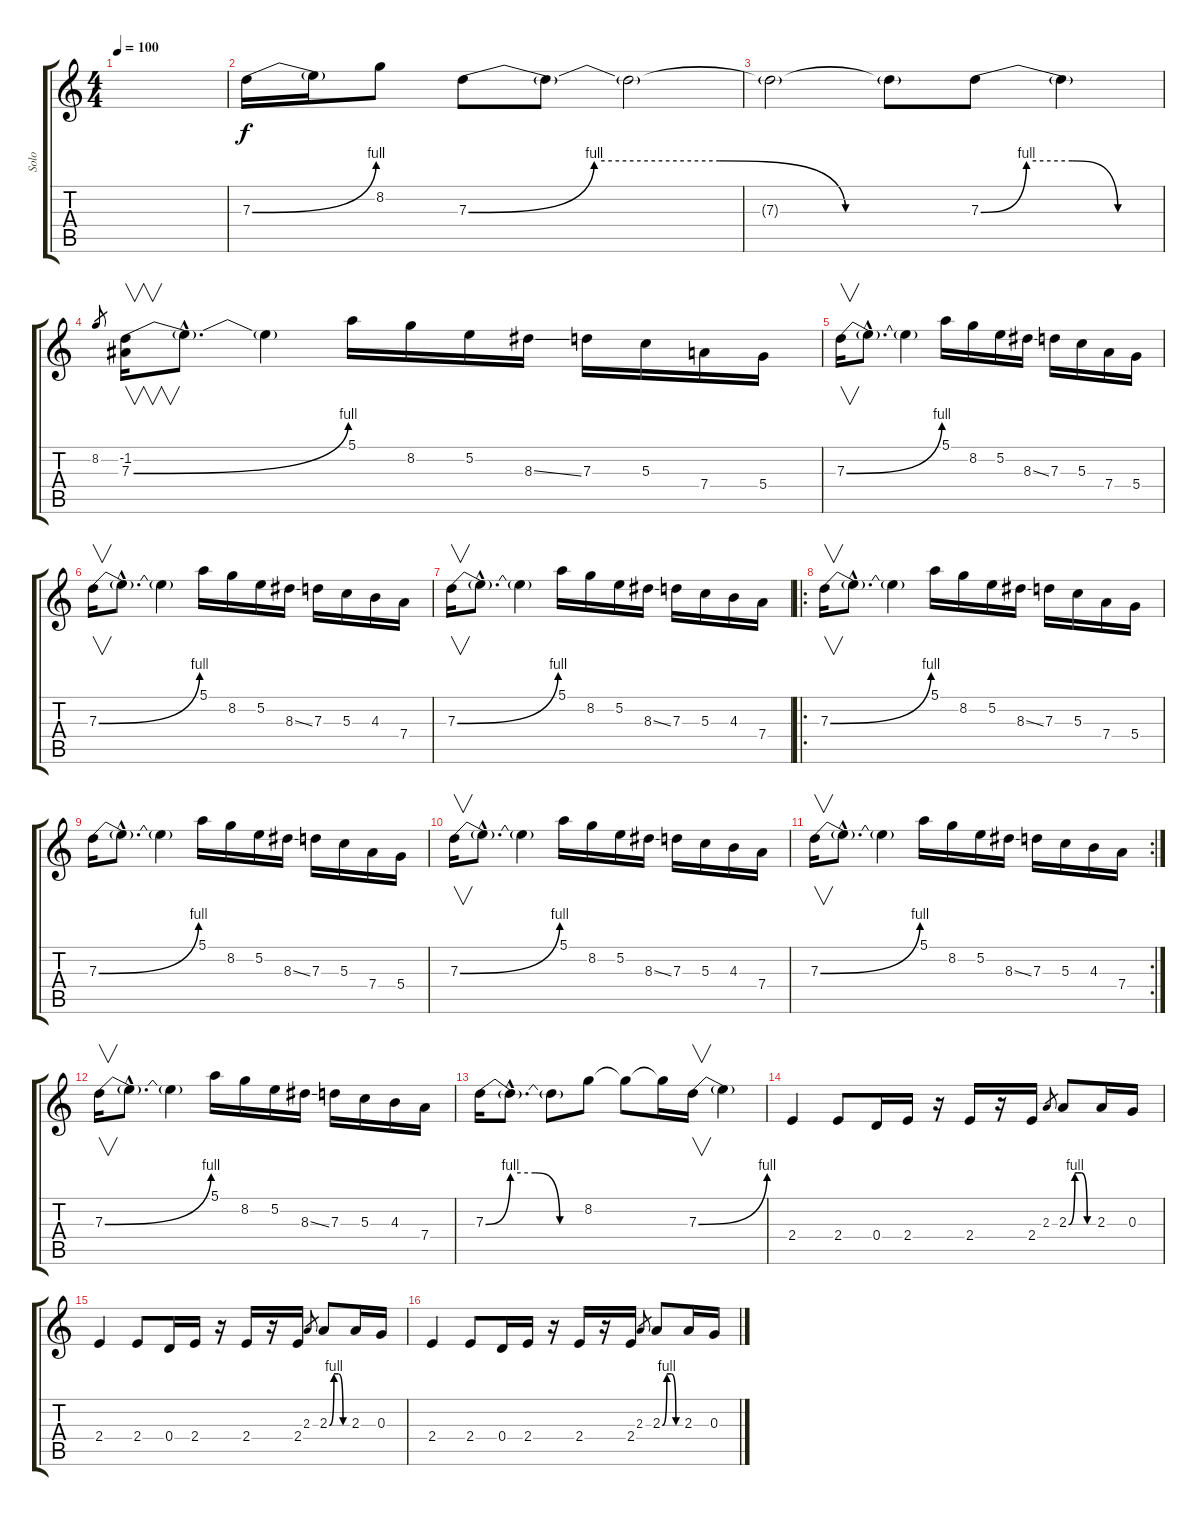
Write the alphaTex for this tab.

\track ("Solo" "Solo") {instrument distortionguitar}
\staff {score tabs}
\tuning (E4 B3 G3 D3 A2 E2) {hide}
\ts (4 4)
\tempo 100
\clef g2
\ks c
|
7.3{be (bend 0 0 60 4)}.16 7.3{t}.16 8.2.8 7.3{be (custom 0 0 15 4 30 4 45 0 60 0)}.8 7.3{t}.8 7.3{t}.2 |
7.3{t}.2 7.3{t}.8 7.3{be (custom 0 0 15 4 30 4 45 0 60 0)}.8 7.3{t}.4 |
8.2.8{gr} (-1.2 7.3{be (bend 0 0 60 4)}).16{v} 7.3{hac t}.8{d} 7.3{t}.4 5.1.16 8.2.16 5.2.16 8.3{ss}.16 7.3.16 5.3.16 7.4.16 5.4.16 |
7.3{be (bend 0 0 60 4)}.16{v} 7.3{hac t}.8{d} 7.3{t}.4 5.1.16 8.2.16 5.2.16 8.3{ss}.16 7.3.16 5.3.16 7.4.16 5.4.16 |
7.3{be (bend 0 0 60 4)}.16{v} 7.3{hac t}.8{d} 7.3{t}.4 5.1.16 8.2.16 5.2.16 8.3{ss}.16 7.3.16 5.3.16 4.3.16 7.4.16 |
7.3{be (bend 0 0 60 4)}.16{v} 7.3{hac t}.8{d} 7.3{t}.4 5.1.16 8.2.16 5.2.16 8.3{ss}.16 7.3.16 5.3.16 4.3.16 7.4.16 |
\ro
7.3{be (bend 0 0 60 4)}.16{v} 7.3{hac t}.8{d} 7.3{t}.4 5.1.16 8.2.16 5.2.16 8.3{ss}.16 7.3.16 5.3.16 7.4.16 5.4.16 |
7.3{be (bend 0 0 60 4)}.16 7.3{hac t}.8{d} 7.3{t}.4 5.1.16 8.2.16 5.2.16 8.3{ss}.16 7.3.16 5.3.16 7.4.16 5.4.16 |
7.3{be (bend 0 0 60 4)}.16{v} 7.3{hac t}.8{d} 7.3{t}.4 5.1.16 8.2.16 5.2.16 8.3{ss}.16 7.3.16 5.3.16 4.3.16 7.4.16 |
\rc 2
7.3{be (bend 0 0 60 4)}.16{v} 7.3{hac t}.8{d} 7.3{t}.4 5.1.16 8.2.16 5.2.16 8.3{ss}.16 7.3.16 5.3.16 4.3.16 7.4.16 |
7.3{be (bend 0 0 60 4)}.16{v} 7.3{hac t}.8{d} 7.3{t}.4 5.1.16 8.2.16 5.2.16 8.3{ss}.16 7.3.16 5.3.16 4.3.16 7.4.16 |
7.3{be (custom 0 0 15 4 30 4 45 0 60 0)}.16 7.3{hac t}.8{d} 7.3{t}.8 8.2.8 8.2{t}.8 8.2{t}.16 7.3{be (bend 0 0 60 4)}.16{v} 7.3{t}.4 |
2.4.4 2.4.8 0.4.16 2.4.16 r.16 2.4.16 r.16 2.4.16 2.3.8{gr} 2.3{be (custom 0 0 15 4 30 4 45 0 60 0)}.8 2.3.16 0.3.16 |
2.4.4 2.4.8 0.4.16 2.4.16 r.16 2.4.16 r.16 2.4.16 2.3.8{gr} 2.3{be (custom 0 0 15 4 30 4 45 0 60 0)}.8 2.3.16 0.3.16 |
2.4.4 2.4.8 0.4.16 2.4.16 r.16 2.4.16 r.16 2.4.16 2.3.8{gr} 2.3{be (custom 0 0 15 4 30 4 45 0 60 0)}.8 2.3.16 0.3.16
